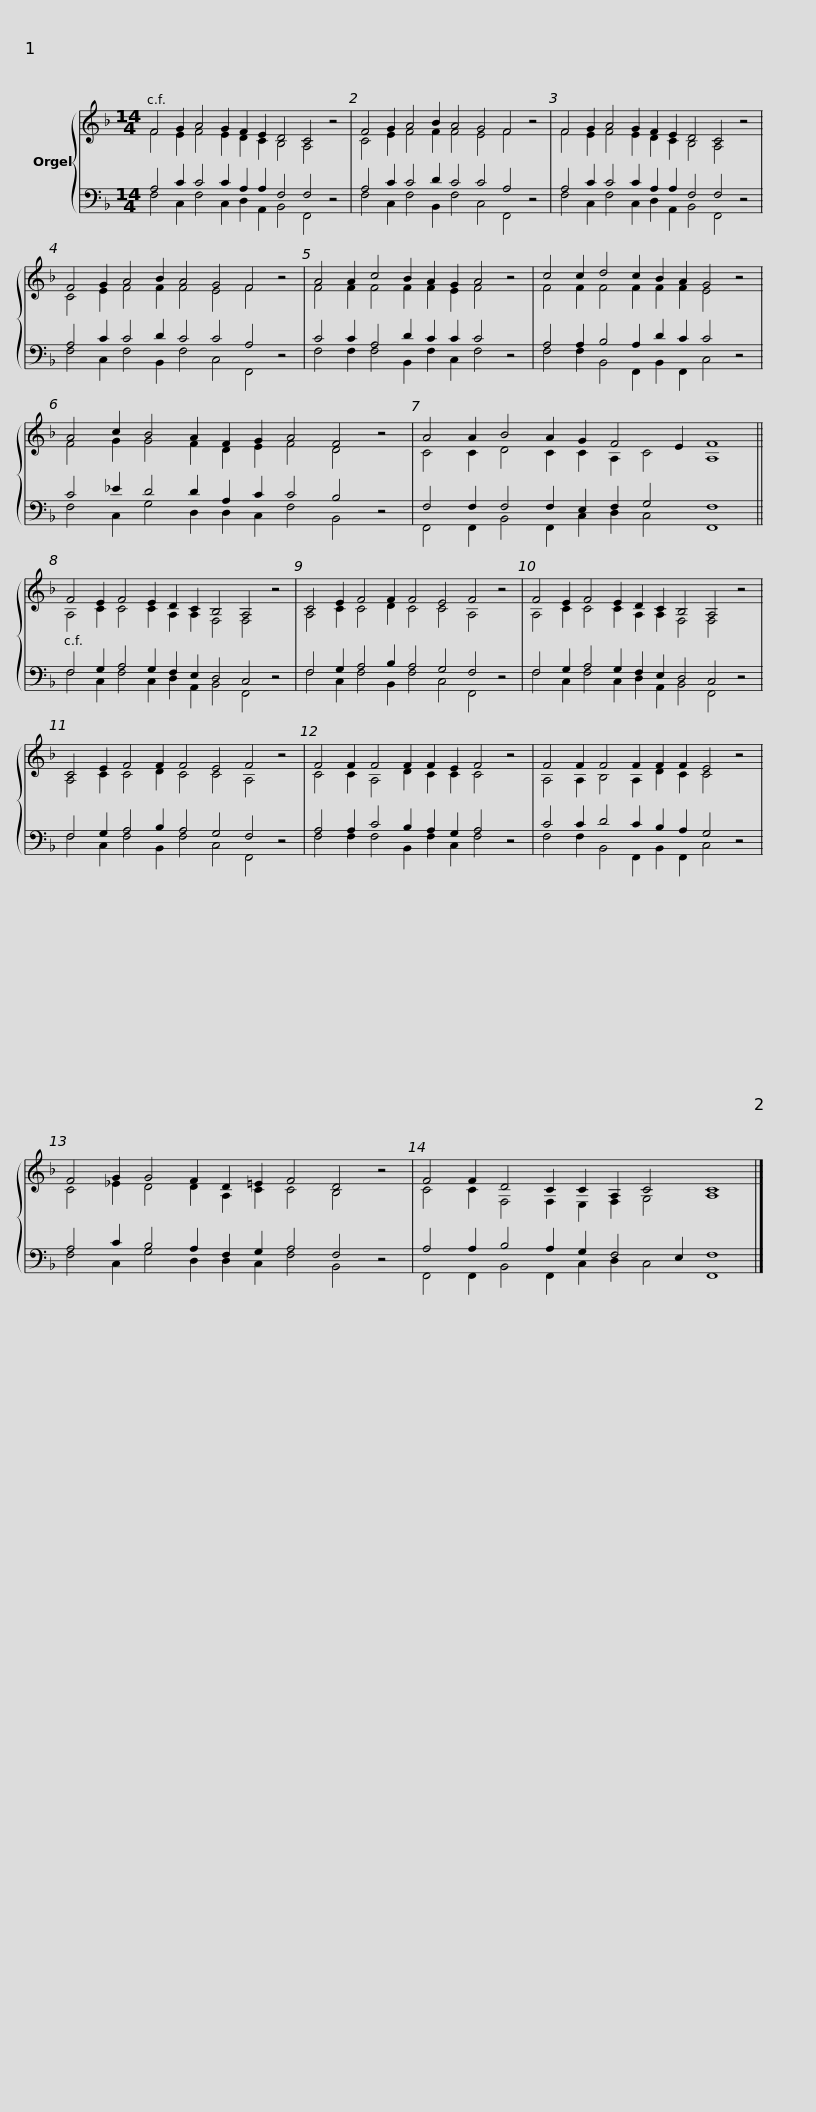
X:1
%%score { ( 1 2 ) | ( 3 4 ) }
L:1/8
M:14/4
I:linebreak $
K:F
V:1 treble
V:2 treble
V:3 bass
V:4 bass
V:1
 F4 G2 A4 G2 F2 E2 D4 C4 z4 |$ F4 G2 A4 B2 A4 G4 F4 z4 |$ F4 G2 A4 G2 F2 E2 D4 C4 z4 |$ F4 G2 A4 B2 A4 G4 F4 z4 |$ A4 A2 c4 B2 A2 G2 A4 z4 |$ %5
 c4 c2 d4 c2 B2 A2 G4 z4 |$ A4 c2 B4 A2 F2 G2 A4 F4 z4 |$ A4 A2 B4 A2 G2 F4 E2 F8 ||$ F4 E2 F4 E2 D2 C2 B,4 A,4 z4 |$ C4 E2 F4 F2 F4 E4 F4 z4 |$ %10
 F4 E2 F4 E2 D2 C2 B,4 A,4 z4 |$ C4 E2 F4 F2 F4 E4 F4 z4 |$ F4 F2 F4 F2 F2 E2 F4 z4 |$ F4 F2 F4 F2 F2 F2 E4 z4 |$ F4 G2 G4 F2 D2 =E2 F4 D4 z4 |$ %15
 F4 F2 D4 C2 C2 A,2 C4 C8 |] %16
V:2
 F4 E2 F4 E2 D2 C2 B,4 A,4 x4 |$ C4 E2 F4 F2 F4 E4 F4 x4 |$ F4 E2 F4 E2 D2 C2 B,4 A,4 x4 |$ C4 E2 F4 F2 F4 E4 F4 x4 |$ F4 F2 F4 F2 F2 E2 F4 x4 |$ %5
 F4 F2 F4 F2 F2 F2 E4 x4 |$ F4 G2 G4 F2 D2 E2 F4 D4 x4 |$ C4 C2 D4 C2 C2 A,2 C4 A,8 ||$ A,4 C2 C4 C2 A,2 A,2 F,4 F,4 x4 |$ A,4 C2 C4 D2 C4 C4 A,4 x4 |$ %10
 A,4 C2 C4 C2 A,2 A,2 F,4 F,4 x4 |$ A,4 C2 C4 D2 C4 C4 A,4 x4 |$ C4 C2 A,4 D2 C2 C2 C4 x4 |$ A,4 A,2 B,4 A,2 D2 C2 C4 x4 |$ C4 _E2 D4 D2 A,2 C2 C4 B,4 x4 |$ %15
 C4 C2 F,4 F,2 E,2 F,2 G,4 A,8 |] %16
V:3
 A,4 C2 C4 C2 A,2 A,2 F,4 F,4 z4 |$ A,4 C2 C4 D2 C4 C4 A,4 z4 |$ A,4 C2 C4 C2 A,2 A,2 F,4 F,4 z4 |$ A,4 C2 C4 D2 C4 C4 A,4 z4 |$ C4 C2 A,4 D2 C2 C2 C4 z4 |$ %5
 A,4 A,2 B,4 A,2 D2 C2 C4 z4 |$ C4 _E2 D4 D2 A,2 C2 C4 B,4 z4 |$ F,4 F,2 F,4 F,2 E,2 F,2 G,4 F,8 ||$ F,4 G,2 A,4 G,2 F,2 E,2 D,4 C,4 z4 |$ F,4 G,2 A,4 B,2 A,4 G,4 F,4 z4 |$ %10
 F,4 G,2 A,4 G,2 F,2 E,2 D,4 C,4 z4 |$ F,4 G,2 A,4 B,2 A,4 G,4 F,4 z4 |$ A,4 A,2 C4 B,2 A,2 G,2 A,4 z4 |$ C4 C2 D4 C2 B,2 A,2 G,4 z4 |$ A,4 C2 B,4 A,2 F,2 G,2 A,4 F,4 z4 |$ %15
 A,4 A,2 B,4 A,2 G,2 F,4 E,2 F,8 |] %16
V:4
 F,4 C,2 F,4 C,2 D,2 A,,2 B,,4 F,,4 x4 |$ F,4 C,2 F,4 B,,2 F,4 C,4 F,,4 x4 |$ F,4 C,2 F,4 C,2 D,2 A,,2 B,,4 F,,4 x4 |$ F,4 C,2 F,4 B,,2 F,4 C,4 F,,4 x4 |$ F,4 F,2 F,4 B,,2 F,2 C,2 F,4 x4 |$ %5
 F,4 F,2 B,,4 F,,2 B,,2 F,,2 C,4 x4 |$ F,4 C,2 G,4 D,2 D,2 C,2 F,4 B,,4 x4 |$ F,,4 F,,2 B,,4 F,,2 C,2 D,2 C,4 F,,8 ||$ F,4 C,2 F,4 C,2 D,2 A,,2 B,,4 F,,4 x4 |$ F,4 C,2 F,4 B,,2 F,4 C,4 F,,4 x4 |$ %10
 F,4 C,2 F,4 C,2 D,2 A,,2 B,,4 F,,4 x4 |$ F,4 C,2 F,4 B,,2 F,4 C,4 F,,4 x4 |$ F,4 F,2 F,4 B,,2 F,2 C,2 F,4 x4 |$ F,4 F,2 B,,4 F,,2 B,,2 F,,2 C,4 x4 |$ F,4 C,2 G,4 D,2 D,2 C,2 F,4 B,,4 x4 |$ %15
 F,,4 F,,2 B,,4 F,,2 C,2 D,2 C,4 F,,8 |] %16
